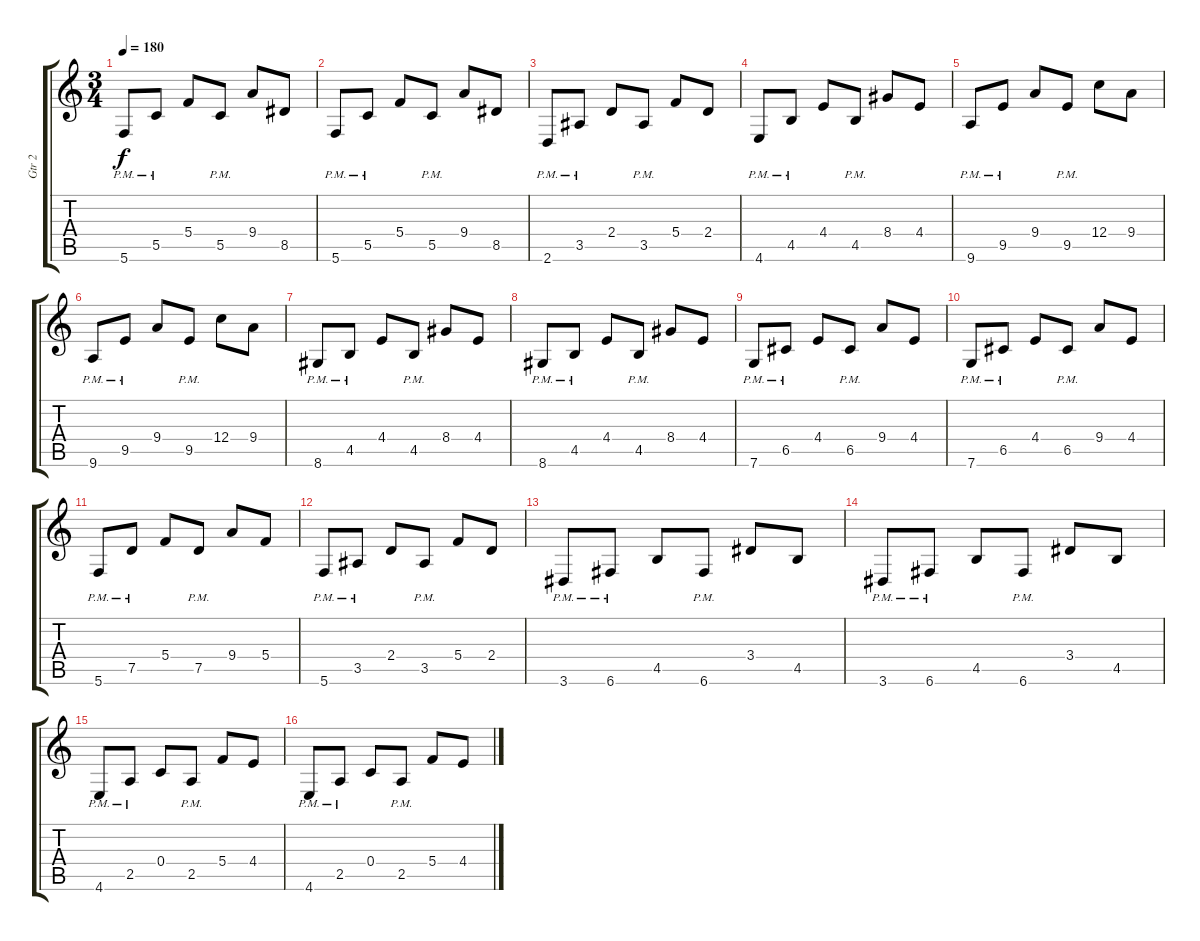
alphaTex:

\track ("Gtr 2" "Gtr 2") {instrument overdrivenguitar}
\staff {score tabs}
\tuning (D4 A3 F3 C3 G2 C2) {hide}
\ts (3 4)
\tempo 180
\clef g2
\ks c
5.6{pm}.8{dy f} 5.5{pm}.8 5.4.8 5.5{pm}.8 9.4.8 8.5.8 |
5.6{pm}.8 5.5{pm}.8 5.4.8 5.5{pm}.8 9.4.8 8.5.8 |
2.6{pm}.8 3.5{pm}.8 2.4.8 3.5{pm}.8 5.4.8 2.4.8 |
4.6{pm}.8 4.5{pm}.8 4.4.8 4.5{pm}.8 8.4.8 4.4.8 |
9.6{pm}.8 9.5{pm}.8 9.4.8 9.5{pm}.8 12.4.8 9.4.8 |
9.6{pm}.8 9.5{pm}.8 9.4.8 9.5{pm}.8 12.4.8 9.4.8 |
8.6{pm}.8 4.5{pm}.8 4.4.8 4.5{pm}.8 8.4.8 4.4.8 |
8.6{pm}.8 4.5{pm}.8 4.4.8 4.5{pm}.8 8.4.8 4.4.8 |
7.6{pm}.8 6.5{pm}.8 4.4.8 6.5{pm}.8 9.4.8 4.4.8 |
7.6{pm}.8 6.5{pm}.8 4.4.8 6.5{pm}.8 9.4.8 4.4.8 |
5.6{pm}.8 7.5{pm}.8 5.4.8 7.5{pm}.8 9.4.8 5.4.8 |
5.6{pm}.8 3.5{pm}.8 2.4.8 3.5{pm}.8 5.4.8 2.4.8 |
3.6{pm}.8 6.6{pm}.8 4.5.8 6.6{pm}.8 3.4.8 4.5.8 |
3.6{pm}.8 6.6{pm}.8 4.5.8 6.6{pm}.8 3.4.8 4.5.8 |
4.6{pm}.8 2.5{pm}.8 0.4.8 2.5{pm}.8 5.4.8 4.4.8 |
4.6{pm}.8 2.5{pm}.8 0.4.8 2.5{pm}.8 5.4.8 4.4.8
